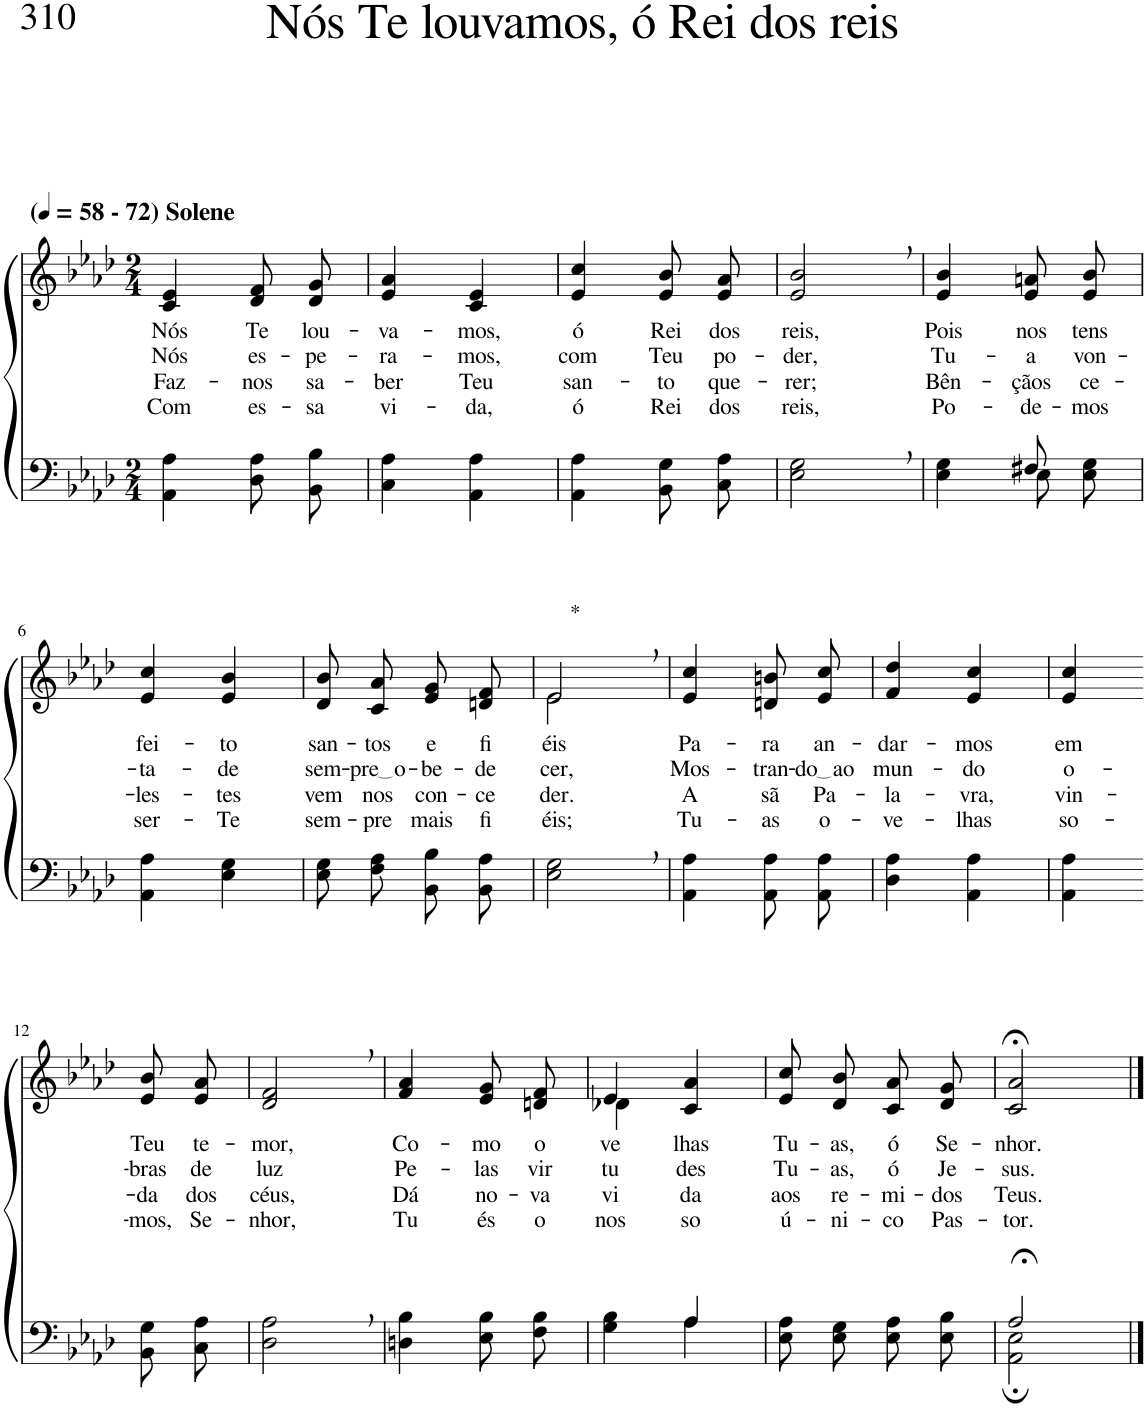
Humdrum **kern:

**kern	**kern	**text	**text	**text	**text
*part2	*part1	*part1	*part1	*part1	*part1
*staff2	*staff1	*staff1	*staff1	*staff1	*staff1
*I"Parte III e IV	*I"Parte I e II	*	*	*	*
*clefF4	*clefG2	*	*	*	*
*Trd-1c-2	*Trd-1c-2	*	*	*	*
*k[b-e-a-d-]	*k[b-e-a-d-]	*	*	*	*
*M2/4	*M2/4	*	*	*	*
*MM58	*MM58	*	*	*	*
=1	=1	=1	=1	=1	=1
!	!LO:TX:a:B:t=(	!	!	!	!
!	!LO:TX:a:B:t=- 72) Solene	!	!	!	!
!	!	!LO:LY:b	!LO:LY:b	!LO:LY:b	!LO:LY:b
4AA-\ 4A-\	4c/ 4e-/	Nós	Nós	Faz-	Com
!	!	!LO:LY:b	!LO:LY:b	!LO:LY:b	!LO:LY:b
8D-\ 8A-\L	8d-/ 8f/L	Te	es-	-nos	es-
!	!	!LO:LY:b	!LO:LY:b	!LO:LY:b	!LO:LY:b
8BB-\ 8B-\J	8d-/ 8g/J	lou-	-pe-	sa-	-sa
=2	=2	=2	=2	=2	=2
!	!	!LO:LY:b	!LO:LY:b	!LO:LY:b	!LO:LY:b
4C\ 4A-\	4e-/ 4a-/	-va-	-ra-	-ber	vi-
!	!	!LO:LY:b	!LO:LY:b	!LO:LY:b	!LO:LY:b
4AA-\ 4A-\	4c/ 4e-/	-mos,	-mos,	Teu	-da,
=3	=3	=3	=3	=3	=3
!	!	!LO:LY:b	!LO:LY:b	!LO:LY:b	!LO:LY:b
4AA-\ 4A-\	4e-/ 4cc/	ó	com	san-	ó
!	!	!LO:LY:b	!LO:LY:b	!LO:LY:b	!LO:LY:b
8BB-\ 8G\L	8e-/ 8b-/L	Rei	Teu	-to	Rei
!	!	!LO:LY:b	!LO:LY:b	!LO:LY:b	!LO:LY:b
8C\ 8A-\J	8e-/ 8a-/J	dos	po-	que-	dos
=4	=4	=4	=4	=4	=4
!	!	!LO:LY:b	!LO:LY:b	!LO:LY:b	!LO:LY:b
2E-\, 2G\,	2e-/, 2b-/,	reis,	-der,	-rer;	reis,
=5	=5	=5	=5	=5	=5
*^	*	*	*	*	*
!	!	!	!LO:LY:b	!LO:LY:b	!LO:LY:b	!LO:LY:b
4ryy	4E-\ 4G\	4e-/ 4b-/	Pois	Tu-	Bên-	Po-
!	!	!	!LO:LY:b	!LO:LY:b	!LO:LY:b	!LO:LY:b
8F#X/	8E-\L	8e-/ 8an/L	nos	-a	-çãos	-de-
!	!	!	!LO:LY:b	!LO:LY:b	!LO:LY:b	!LO:LY:b
8ryy	8E-\ 8G\J	8e-/ 8b-/J	tens	von-	ce-	-mos
!!LO:LB:g=z
=6	=6	=6	=6	=6	=6	=6
!	!	!	!LO:LY:b	!LO:LY:b	!LO:LY:b	!LO:LY:b
*v	*v	*	*	*	*	*
4AA-\ 4A-\	4e-/ 4cc/	fei-	-ta-	-les-	ser-
!	!	!LO:LY:b	!LO:LY:b	!LO:LY:b	!LO:LY:b
4E-\ 4G\	4e-/ 4b-/	-to	-de	-tes	-Te
=7	=7	=7	=7	=7	=7
!	!	!LO:LY:b	!LO:LY:b	!LO:LY:b	!LO:LY:b
8E-\ 8G\L	8d-/ 8b-/L	san-	sem-	vem	sem-
!	!	!LO:LY:b	!LO:LY:b	!LO:LY:b	!LO:LY:b
8F\ 8A-\J	8c/ 8a-/J	-tos	pre o	nos	-pre
!	!	!LO:LY:b	!LO:LY:b	!LO:LY:b	!LO:LY:b
8BB-\ 8B-\L	8e-/ 8g/L	e	-be-	con-	mais
!	!	!LO:LY:b	!LO:LY:b	!LO:LY:b	!LO:LY:b
8BB-\ 8A-\J	8dn/ 8f/J	fi-	-de-	-ce-	fi-
=8	=8	=8	=8	=8	=8
*	*^	*	*	*	*
!	!LO:TX:a:t=*	!	!	!	!	!
!	!	!	!LO:LY:b	!LO:LY:b	!LO:LY:b	!LO:LY:b
2E-\, 2G\,	2e-,/	2e-\	-éis	-cer,	-der.	-éis;
=9	=9	=9	=9	=9	=9	=9
!	!	!	!LO:LY:b	!LO:LY:b	!LO:LY:b	!LO:LY:b
*	*v	*v	*	*	*	*
4AA-\ 4A-\	4e-/ 4cc/	Pa-	Mos-	A	Tu-
!	!	!LO:LY:b	!LO:LY:b	!LO:LY:b	!LO:LY:b
8AA-\ 8A-\L	8dn/ 8bn/L	-ra	-tran-	sã	-as
!	!	!LO:LY:b	!LO:LY:b	!LO:LY:b	!LO:LY:b
8AA-\ 8A-\J	8e-/ 8cc/J	an-	do ao	Pa-	o-
=10	=10	=10	=10	=10	=10
!	!	!LO:LY:b	!LO:LY:b	!LO:LY:b	!LO:LY:b
4D-\ 4A-\	4f/ 4dd-/	-dar-	mun-	-la-	-ve-
!	!	!LO:LY:b	!LO:LY:b	!LO:LY:b	!LO:LY:b
4AA-\ 4A-\	4e-/ 4cc/	-mos	-do	-vra,	-lhas
=11	=11	=11	=11	=11	=11
!	!	!LO:LY:b	!LO:LY:b	!LO:LY:b	!LO:LY:b
4AA-\ 4A-\	4e-/ 4cc/	em	o-	vin-	so-
!!LO:LB:g=z
=12-	=12-	=12-	=12-	=12-	=12-
!	!	!LO:LY:b	!LO:LY:b	!LO:LY:b	!LO:LY:b
8BB-\ 8G\L	8e-/ 8b-/L	Teu	-bras	-da	-mos,
!	!	!LO:LY:b	!LO:LY:b	!LO:LY:b	!LO:LY:b
8C\ 8A-\J	8e-/ 8a-/J	te-	de	dos	Se-
=13	=13	=13	=13	=13	=13
!	!	!LO:LY:b	!LO:LY:b	!LO:LY:b	!LO:LY:b
2D-\, 2A-\,	2d-/, 2f/,	-mor,	luz	céus,	-nhor,
=14	=14	=14	=14	=14	=14
!	!	!LO:LY:b	!LO:LY:b	!LO:LY:b	!LO:LY:b
4Dn\ 4B-\	4f/ 4a-/	Co-	Pe-	Dá	Tu
!	!	!LO:LY:b	!LO:LY:b	!LO:LY:b	!LO:LY:b
8E-\ 8B-\L	8e-/ 8g/L	-mo	-las	no-	és
!	!	!LO:LY:b	!LO:LY:b	!LO:LY:b	!LO:LY:b
8F\ 8B-\J	8dn/ 8f/J	o-	vir-	-va	o
=15	=15	=15	=15	=15	=15
*^	*^	*	*	*	*
!	!	!	!	!LO:LY:b	!LO:LY:b	!LO:LY:b	!LO:LY:b
4ryy	4G\ 4B-\	4e-/	4d-X\	-ve-	-tu-	vi-	nos-
!	!	!	!	!LO:LY:b	!LO:LY:b	!LO:LY:b	!LO:LY:b
4A-/	4A-\	4c/ 4a-/	4ryy	-lhas	-des	-da	-so
=16	=16	=16	=16	=16	=16	=16	=16
!	!	!	!	!LO:LY:b	!LO:LY:b	!LO:LY:b	!LO:LY:b
*v	*v	*	*	*	*	*	*
*	*v	*v	*	*	*	*
8E-\ 8A-\L	8e-/ 8cc/L	Tu-	Tu-	aos	ú-
!	!	!LO:LY:b	!LO:LY:b	!LO:LY:b	!LO:LY:b
8E-\ 8G\J	8d-/ 8b-/J	-as,	-as,	re-	-ni-
!	!	!LO:LY:b	!LO:LY:b	!LO:LY:b	!LO:LY:b
8E-\ 8A-\L	8c/ 8a-/L	ó	ó	-mi-	-co
!	!	!LO:LY:b	!LO:LY:b	!LO:LY:b	!LO:LY:b
8E-\ 8B-\J	8d-/ 8g/J	Se-	Je-	-dos	Pas-
=17	=17	=17	=17	=17	=17
*^	*	*	*	*	*
!	!	!	!LO:LY:b	!LO:LY:b	!LO:LY:b	!LO:LY:b
2A-;</	2AA-\; 2E-\;	2c/;< 2a-/;<	-nhor.	-sus.	Teus.	-tor.
*v	*v	*	*	*	*	*
==	==	==	==	==	==
*-	*-	*-	*-	*-	*-
